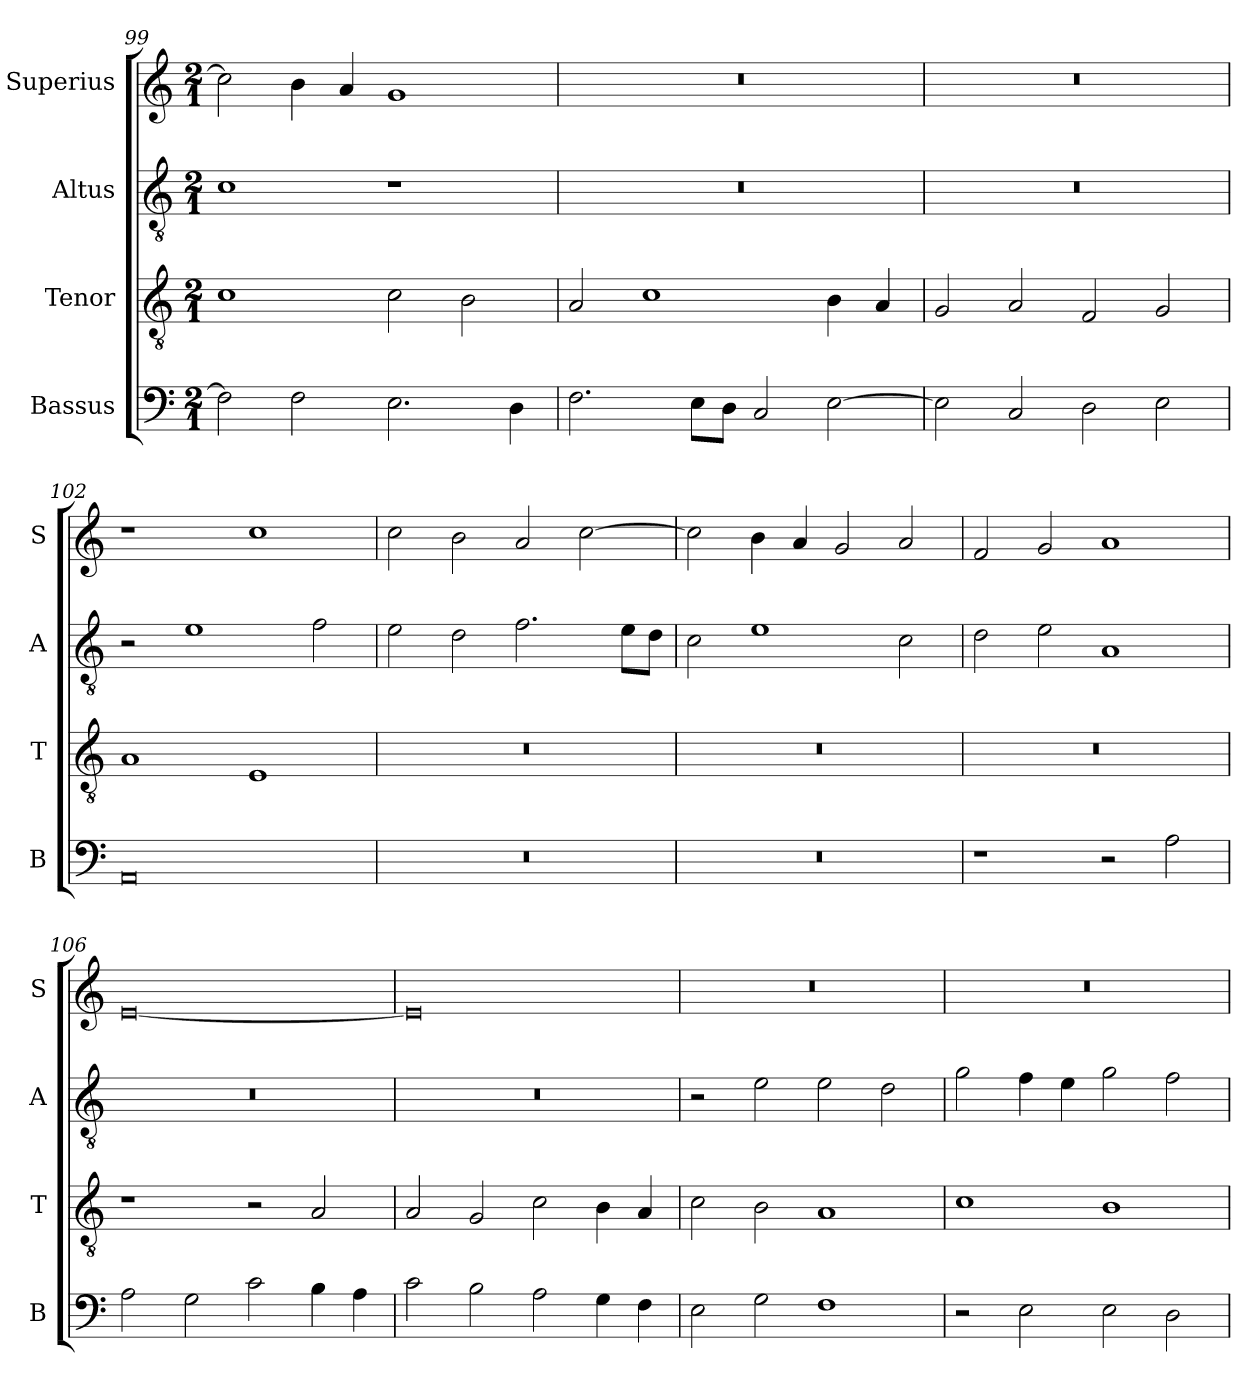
**kern	**kern	**kern	**kern
*part4	*part3	*part2	*part1
*staff4	*staff3	*staff2	*staff1
*I"Bassus	*I"Tenor	*I"Altus	*I"Superius
*I'B	*I'T	*I'A	*I'S
*clefF4	*clefGv2	*clefGv2	*clefG2
*k[]	*k[]	*k[]	*k[]
*C:	*C:	*C:	*C:
*M2/1	*M2/1	*M2/1	*M2/1
=99	=99	=99	=99
2F]	1c	1c	2cc]
2F	.	.	4b
.	.	.	4a
2.E	2c	1r	1g
.	2B	.	.
4D	.	.	.
=100	=100	=100	=100
2.F	2A	0r	0r
.	1c	.	.
8EL	.	.	.
8DJ	.	.	.
2C	.	.	.
[2E	4B	.	.
.	4A	.	.
=101	=101	=101	=101
2E]	2G	0r	0r
2C	2A	.	.
2D	2F	.	.
2E	2G	.	.
=102	=102	=102	=102
0AA	1A	2r	1r
.	.	1e	.
.	1E	.	1cc
.	.	2f	.
=103	=103	=103	=103
0r	0r	2e	2cc
.	.	2d	2b
.	.	2.f	2a
.	.	.	[2cc
.	.	8eL	.
.	.	8dJ	.
=104	=104	=104	=104
0r	0r	2c	2cc]
.	.	1e	4b
.	.	.	4a
.	.	.	2g
.	.	2c	2a
=105	=105	=105	=105
1r	0r	2d	2f
.	.	2e	2g
2r	.	1A	1a
2A	.	.	.
=106	=106	=106	=106
2A	1r	0r	[0e
2G	.	.	.
2c	2r	.	.
4B	2A	.	.
4A	.	.	.
=107	=107	=107	=107
2c	2A	0r	0e]
2B	2G	.	.
2A	2c	.	.
4G	4B	.	.
4F	4A	.	.
=108	=108	=108	=108
2E	2c	2r	0r
2G	2B	2e	.
1F	1A	2e	.
.	.	2d	.
=109	=109	=109	=109
2r	1c	2g	0r
2E	.	4f	.
.	.	4e	.
2E	1B	2g	.
2D	.	2f	.
=	=	=	=
*-	*-	*-	*-
